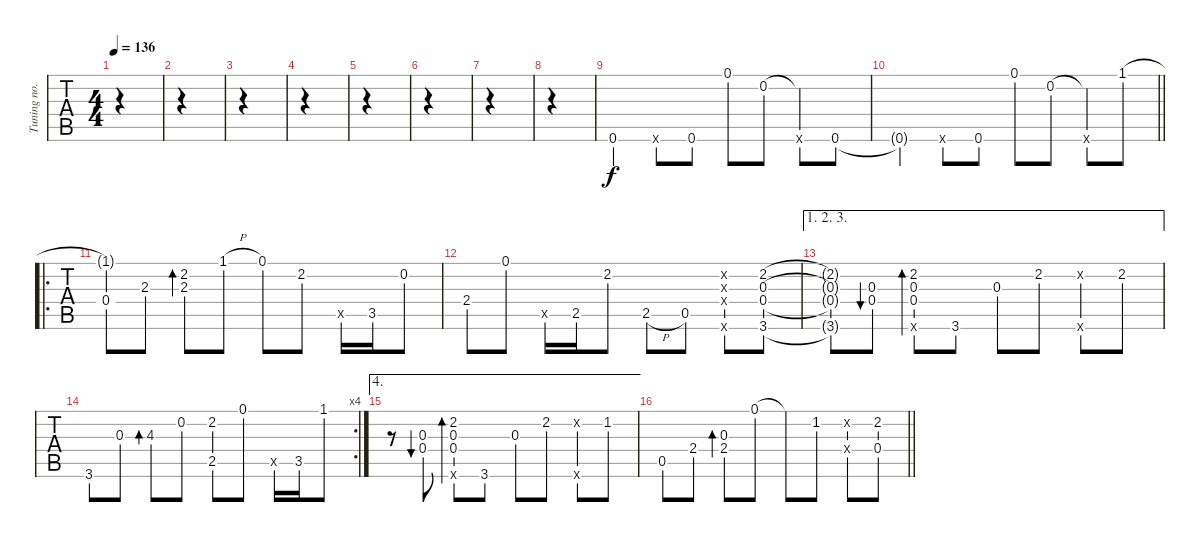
\track ("Tuning no.1" "Tuning no.") {instrument acousticguitarsteel}
\staff {tabs}
\tuning (E4 C4 G3 D3 A2 E2) {hide}
\ts (4 4)
\tempo 136
\clef g2
\ks c
|
|
|
|
|
|
|
|
0.6.4 0.6{x}.8 0.6.8 0.1.8 0.2.8 (0.2{t} 0.6{x}).8 0.6.8 |
\barLineRight lightlight
0.6{t}.4 0.6{x}.8 0.6.8 0.1.8 0.2.8 (0.2{t} 0.6{x}).8 1.1.8 |
\ro
(1.1{t} 0.4).8 2.3.8 (2.2 2.3).8{bd 60} 1.1{h}.8 0.1.8 2.2.8 0.5{x}.16 3.5.16 0.2.8 |
2.4.8 0.1.8 0.5{x}.16 2.5.16 2.2.8 2.5{h}.8 0.5.8 (0.2{x} 0.3{x} 0.4{x} 0.6{x}).8 (2.2 0.3 0.4 3.6).8 |
\ae (1 2 3)
(2.2{t} 0.3{t} 0.4{t} 3.6{t}).8 (0.3{rf 1} 0.4).8{bu 60} (2.2 0.3 0.4 0.6{x}).8{bd 60} 3.6.8 0.3.8 2.2.8 (0.2{x} 0.6{x}).8 2.2.8 |
\rc 4
3.6.8 0.3.8 4.3{rf 3}.8{bd 60} 0.2.8 (2.2 2.5).8 0.1.8 0.5{x}.16 3.5.16 1.1.8 |
\ae 4
r.8 (0.3{rf 1} 0.4).8{bu 60} (2.2 0.3 0.4 0.6{x}).8{bd 60} 3.6.8 0.3.8 2.2.8 (0.2{x} 0.6{x}).8 1.2.8 |
\barLineRight lightlight
0.5.8 2.4.8 (0.3 2.4).8{bd 60} 0.1.8 0.1{t}.8 1.2.8 (0.2{x} 0.4{x}).8 (2.2 0.4).8
